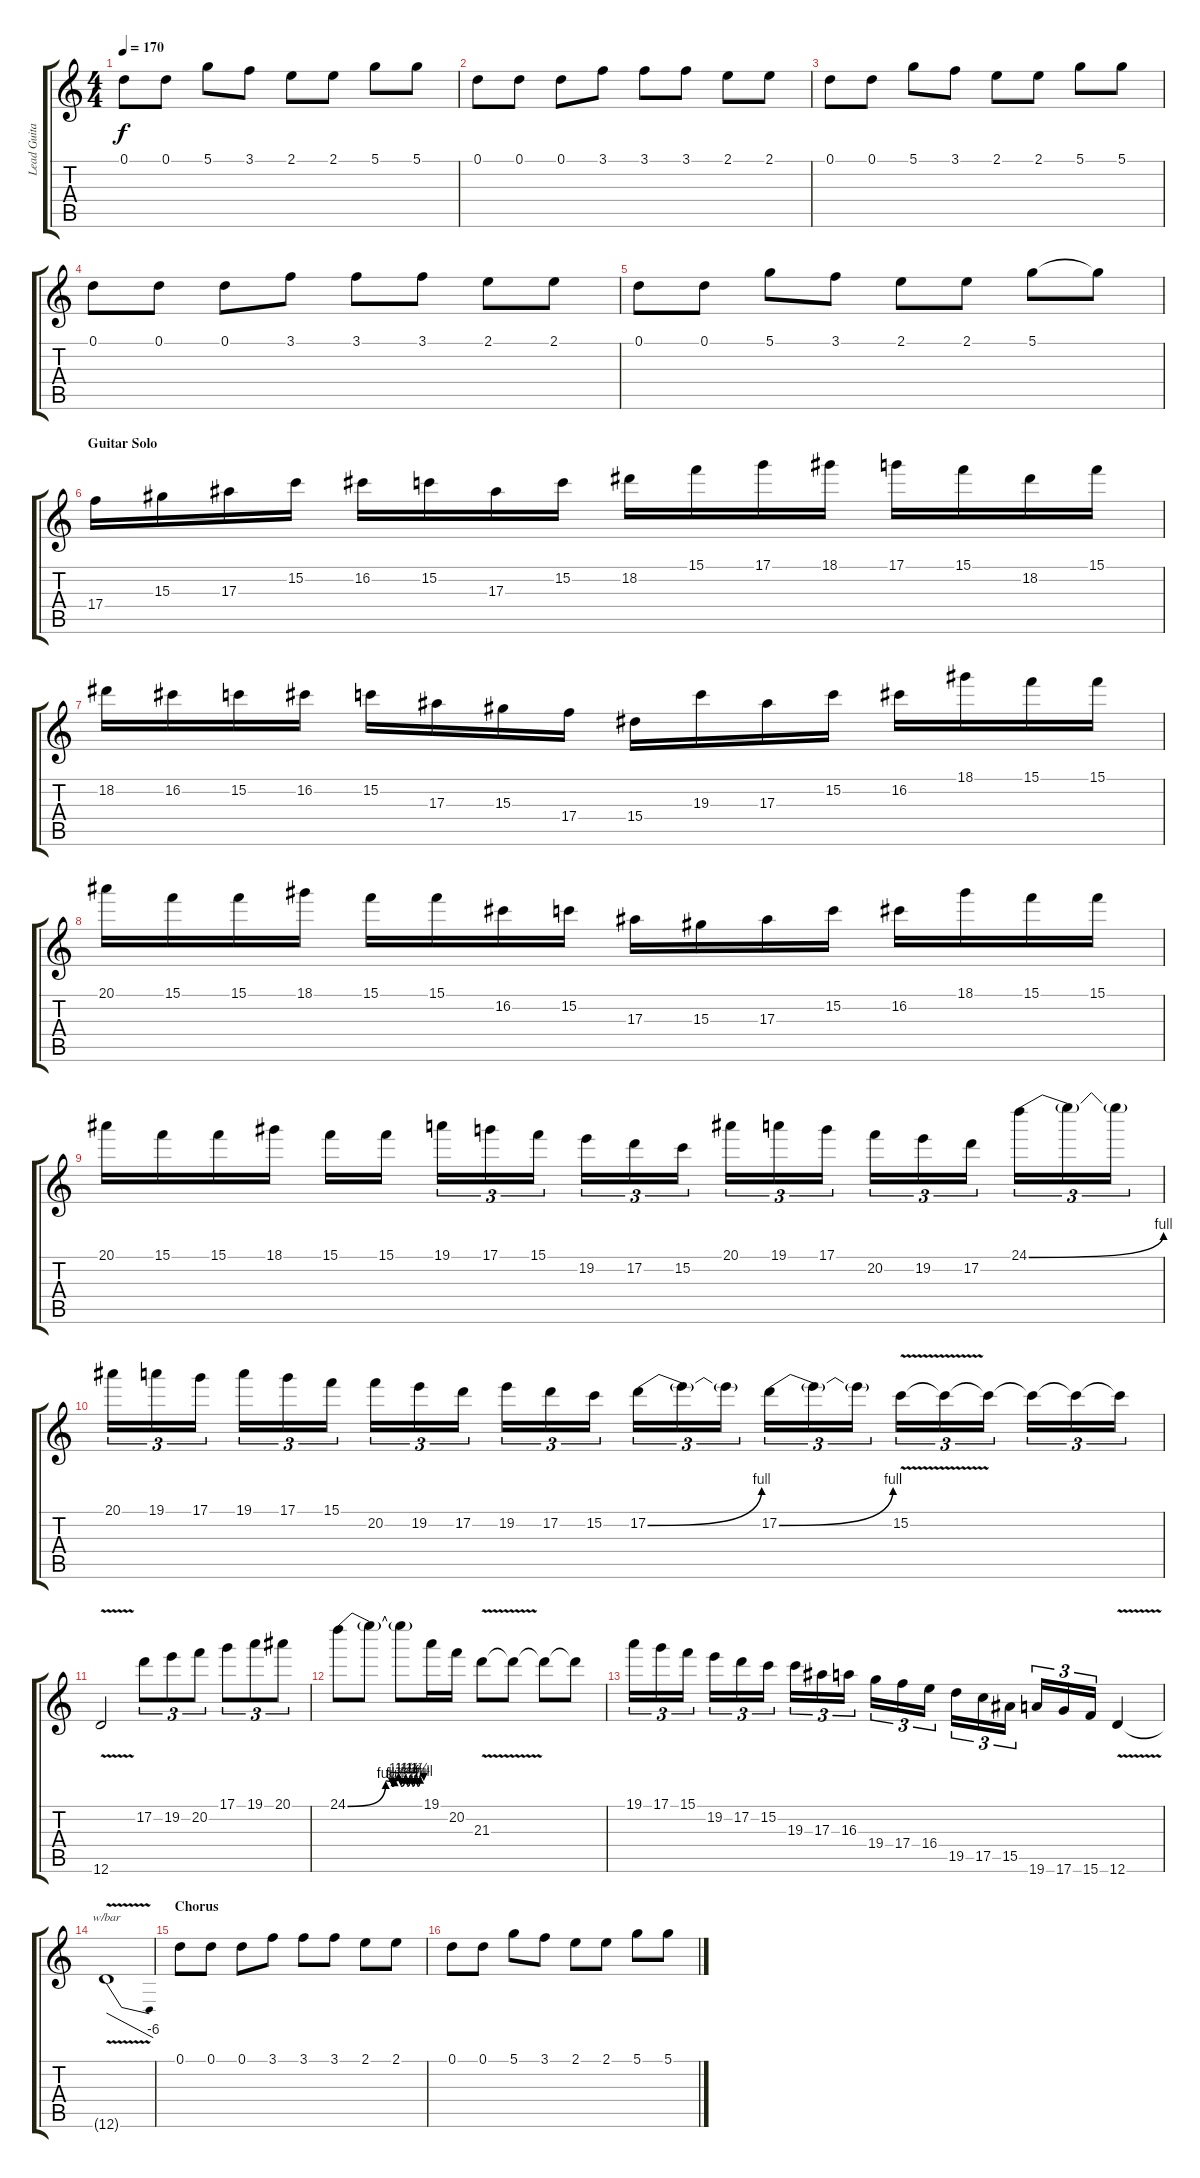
\track ("Lead Guitar" "Lead Guita") {instrument distortionguitar}
\staff {score tabs}
\tuning (D4 A3 F3 C3 G2 D2) {hide}
\ts (4 4)
\tempo 170
\clef g2
\ks c
0.1.8{dy f} 0.1.8 5.1.8 3.1.8 2.1.8 2.1.8 5.1.8 5.1.8 |
0.1.8 0.1.8 0.1.8 3.1.8 3.1.8 3.1.8 2.1.8 2.1.8 |
0.1.8 0.1.8 5.1.8 3.1.8 2.1.8 2.1.8 5.1.8 5.1.8 |
0.1.8 0.1.8 0.1.8 3.1.8 3.1.8 3.1.8 2.1.8 2.1.8 |
0.1.8 0.1.8 5.1.8 3.1.8 2.1.8 2.1.8 5.1.8 5.1{t}.8 |
\section ("" "Guitar Solo")
17.4.16 15.3.16 17.3.16 15.2.16 16.2.16 15.2.16 17.3.16 15.2.16 18.2.16 15.1.16 17.1.16 18.1.16 17.1.16 15.1.16 18.2.16 15.1.16 |
18.2.16 16.2.16 15.2.16 16.2.16 15.2.16 17.3.16 15.3.16 17.4.16 15.4.16 19.3.16 17.3.16 15.2.16 16.2.16 18.1.16 15.1.16 15.1.16 |
20.1.16 15.1.16 15.1.16 18.1.16 15.1.16 15.1.16 16.2.16 15.2.16 17.3.16 15.3.16 17.3.16 15.2.16 16.2.16 18.1.16 15.1.16 15.1.16 |
20.1.16 15.1.16 15.1.16 18.1.16 15.1.16 15.1.16 19.1.16{tu (3 2)} 17.1.16{tu (3 2)} 15.1.16{tu (3 2)} 19.2.16{tu (3 2)} 17.2.16{tu (3 2)} 15.2.16{tu (3 2)} 20.1.16{tu (3 2)} 19.1.16{tu (3 2)} 17.1.16{tu (3 2)} 20.2.16{tu (3 2)} 19.2.16{tu (3 2)} 17.2.16{tu (3 2)} 24.1{be (bend 0 0 60 4)}.16{tu (3 2)} 24.1{t}.16{tu (3 2)} 24.1{t}.16{tu (3 2)} |
20.1.16{tu (3 2)} 19.1.16{tu (3 2)} 17.1.16{tu (3 2)} 19.1.16{tu (3 2)} 17.1.16{tu (3 2)} 15.1.16{tu (3 2)} 20.2.16{tu (3 2)} 19.2.16{tu (3 2)} 17.2.16{tu (3 2)} 19.2.16{tu (3 2)} 17.2.16{tu (3 2)} 15.2.16{tu (3 2)} 17.2{be (bend 0 0 60 4)}.16{tu (3 2)} 17.2{t}.16{tu (3 2)} 17.2{t}.16{tu (3 2)} 17.2{be (bend 0 0 60 4)}.16{tu (3 2)} 17.2{t}.16{tu (3 2)} 17.2{t}.16{tu (3 2)} 15.2{v}.16{tu (3 2)} 15.2{t}.16{tu (3 2)} 15.2{t}.16{tu (3 2)} 15.2{t}.16{tu (3 2)} 15.2{t}.16{tu (3 2)} 15.2{t}.16{tu (3 2)} |
12.6{v}.2 17.2.8{tu (3 2)} 19.2.8{tu (3 2)} 20.2.8{tu (3 2)} 17.1.8{tu (3 2)} 19.1.8{tu (3 2)} 20.1.8{tu (3 2)} |
24.1{be (custom 0 0 30 4 35 3 37 4 40 5 42 3 45 5 47 3 49 5 51 3 53 5 55 3 57 5 60 4)}.8 24.1{t}.8 24.1{t}.8 19.1.16 20.2.16 21.3{v}.8 21.3{t}.8 21.3{t}.8 21.3{t}.8 |
19.1.16{tu (3 2)} 17.1.16{tu (3 2)} 15.1.16{tu (3 2)} 19.2.16{tu (3 2)} 17.2.16{tu (3 2)} 15.2.16{tu (3 2)} 19.3.16{tu (3 2)} 17.3.16{tu (3 2)} 16.3.16{tu (3 2)} 19.4.16{tu (3 2)} 17.4.16{tu (3 2)} 16.4.16{tu (3 2)} 19.5.16{tu (3 2)} 17.5.16{tu (3 2)} 15.5.16{tu (3 2)} 19.6.16{tu (3 2)} 17.6.16{tu (3 2)} 15.6.16{tu (3 2)} 12.6{v}.4 |
12.6{t}.1{tbe (dive default 0 0 60 -24)} |
\section ("" "Chorus")
0.1.8 0.1.8 0.1.8 3.1.8 3.1.8 3.1.8 2.1.8 2.1.8 |
0.1.8 0.1.8 5.1.8 3.1.8 2.1.8 2.1.8 5.1.8 5.1.8
